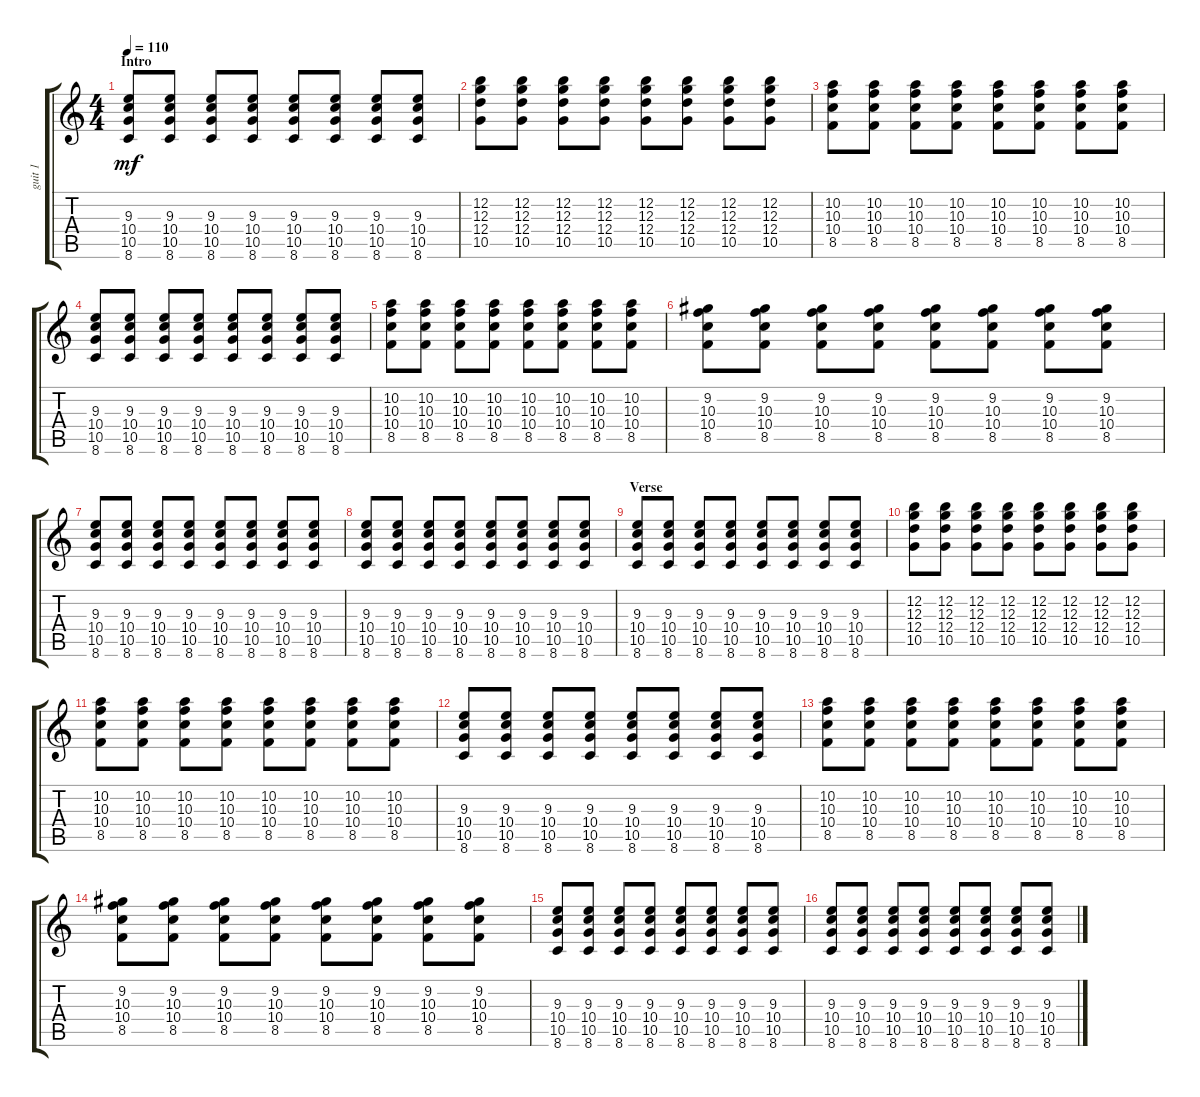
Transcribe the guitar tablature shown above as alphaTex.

\track ("guit 1" "guit 1") {instrument distortionguitar}
\staff {score tabs}
\tuning (E4 B3 G3 D3 A2 E2) {hide}
\ts (4 4)
\section ("" "Intro")
\tempo 110
\clef g2
\ks c
(9.3 10.4 10.5 8.6).8{dy mf instrument distortionguitar} (9.3 10.4 10.5 8.6).8 (9.3 10.4 10.5 8.6).8 (9.3 10.4 10.5 8.6).8 (9.3 10.4 10.5 8.6).8 (9.3 10.4 10.5 8.6).8 (9.3 10.4 10.5 8.6).8 (9.3 10.4 10.5 8.6).8 |
(12.2 12.3 12.4 10.5).8 (12.2 12.3 12.4 10.5).8 (12.2 12.3 12.4 10.5).8 (12.2 12.3 12.4 10.5).8 (12.2 12.3 12.4 10.5).8 (12.2 12.3 12.4 10.5).8 (12.2 12.3 12.4 10.5).8 (12.2 12.3 12.4 10.5).8 |
(10.2 10.3 10.4 8.5).8 (10.2 10.3 10.4 8.5).8 (10.2 10.3 10.4 8.5).8 (10.2 10.3 10.4 8.5).8 (10.2 10.3 10.4 8.5).8 (10.2 10.3 10.4 8.5).8 (10.2 10.3 10.4 8.5).8 (10.2 10.3 10.4 8.5).8 |
(9.3 10.4 10.5 8.6).8 (9.3 10.4 10.5 8.6).8 (9.3 10.4 10.5 8.6).8 (9.3 10.4 10.5 8.6).8 (9.3 10.4 10.5 8.6).8 (9.3 10.4 10.5 8.6).8 (9.3 10.4 10.5 8.6).8 (9.3 10.4 10.5 8.6).8 |
(10.2 10.3 10.4 8.5).8 (10.2 10.3 10.4 8.5).8 (10.2 10.3 10.4 8.5).8 (10.2 10.3 10.4 8.5).8 (10.2 10.3 10.4 8.5).8 (10.2 10.3 10.4 8.5).8 (10.2 10.3 10.4 8.5).8 (10.2 10.3 10.4 8.5).8 |
(9.2 10.3 10.4 8.5).8 (9.2 10.3 10.4 8.5).8 (9.2 10.3 10.4 8.5).8 (9.2 10.3 10.4 8.5).8 (9.2 10.3 10.4 8.5).8 (9.2 10.3 10.4 8.5).8 (9.2 10.3 10.4 8.5).8 (9.2 10.3 10.4 8.5).8 |
(9.3 10.4 10.5 8.6).8 (9.3 10.4 10.5 8.6).8 (9.3 10.4 10.5 8.6).8 (9.3 10.4 10.5 8.6).8 (9.3 10.4 10.5 8.6).8 (9.3 10.4 10.5 8.6).8 (9.3 10.4 10.5 8.6).8 (9.3 10.4 10.5 8.6).8 |
(9.3 10.4 10.5 8.6).8 (9.3 10.4 10.5 8.6).8 (9.3 10.4 10.5 8.6).8 (9.3 10.4 10.5 8.6).8 (9.3 10.4 10.5 8.6).8 (9.3 10.4 10.5 8.6).8 (9.3 10.4 10.5 8.6).8 (9.3 10.4 10.5 8.6).8 |
\section ("" "Verse")
(9.3 10.4 10.5 8.6).8 (9.3 10.4 10.5 8.6).8 (9.3 10.4 10.5 8.6).8 (9.3 10.4 10.5 8.6).8 (9.3 10.4 10.5 8.6).8 (9.3 10.4 10.5 8.6).8 (9.3 10.4 10.5 8.6).8 (9.3 10.4 10.5 8.6).8 |
(12.2 12.3 12.4 10.5).8 (12.2 12.3 12.4 10.5).8 (12.2 12.3 12.4 10.5).8 (12.2 12.3 12.4 10.5).8 (12.2 12.3 12.4 10.5).8 (12.2 12.3 12.4 10.5).8 (12.2 12.3 12.4 10.5).8 (12.2 12.3 12.4 10.5).8 |
(10.2 10.3 10.4 8.5).8 (10.2 10.3 10.4 8.5).8 (10.2 10.3 10.4 8.5).8 (10.2 10.3 10.4 8.5).8 (10.2 10.3 10.4 8.5).8 (10.2 10.3 10.4 8.5).8 (10.2 10.3 10.4 8.5).8 (10.2 10.3 10.4 8.5).8 |
(9.3 10.4 10.5 8.6).8 (9.3 10.4 10.5 8.6).8 (9.3 10.4 10.5 8.6).8 (9.3 10.4 10.5 8.6).8 (9.3 10.4 10.5 8.6).8 (9.3 10.4 10.5 8.6).8 (9.3 10.4 10.5 8.6).8 (9.3 10.4 10.5 8.6).8 |
(10.2 10.3 10.4 8.5).8 (10.2 10.3 10.4 8.5).8 (10.2 10.3 10.4 8.5).8 (10.2 10.3 10.4 8.5).8 (10.2 10.3 10.4 8.5).8 (10.2 10.3 10.4 8.5).8 (10.2 10.3 10.4 8.5).8 (10.2 10.3 10.4 8.5).8 |
(9.2 10.3 10.4 8.5).8 (9.2 10.3 10.4 8.5).8 (9.2 10.3 10.4 8.5).8 (9.2 10.3 10.4 8.5).8 (9.2 10.3 10.4 8.5).8 (9.2 10.3 10.4 8.5).8 (9.2 10.3 10.4 8.5).8 (9.2 10.3 10.4 8.5).8 |
(9.3 10.4 10.5 8.6).8 (9.3 10.4 10.5 8.6).8 (9.3 10.4 10.5 8.6).8 (9.3 10.4 10.5 8.6).8 (9.3 10.4 10.5 8.6).8 (9.3 10.4 10.5 8.6).8 (9.3 10.4 10.5 8.6).8 (9.3 10.4 10.5 8.6).8 |
(9.3 10.4 10.5 8.6).8 (9.3 10.4 10.5 8.6).8 (9.3 10.4 10.5 8.6).8 (9.3 10.4 10.5 8.6).8 (9.3 10.4 10.5 8.6).8 (9.3 10.4 10.5 8.6).8 (9.3 10.4 10.5 8.6).8 (9.3 10.4 10.5 8.6).8
